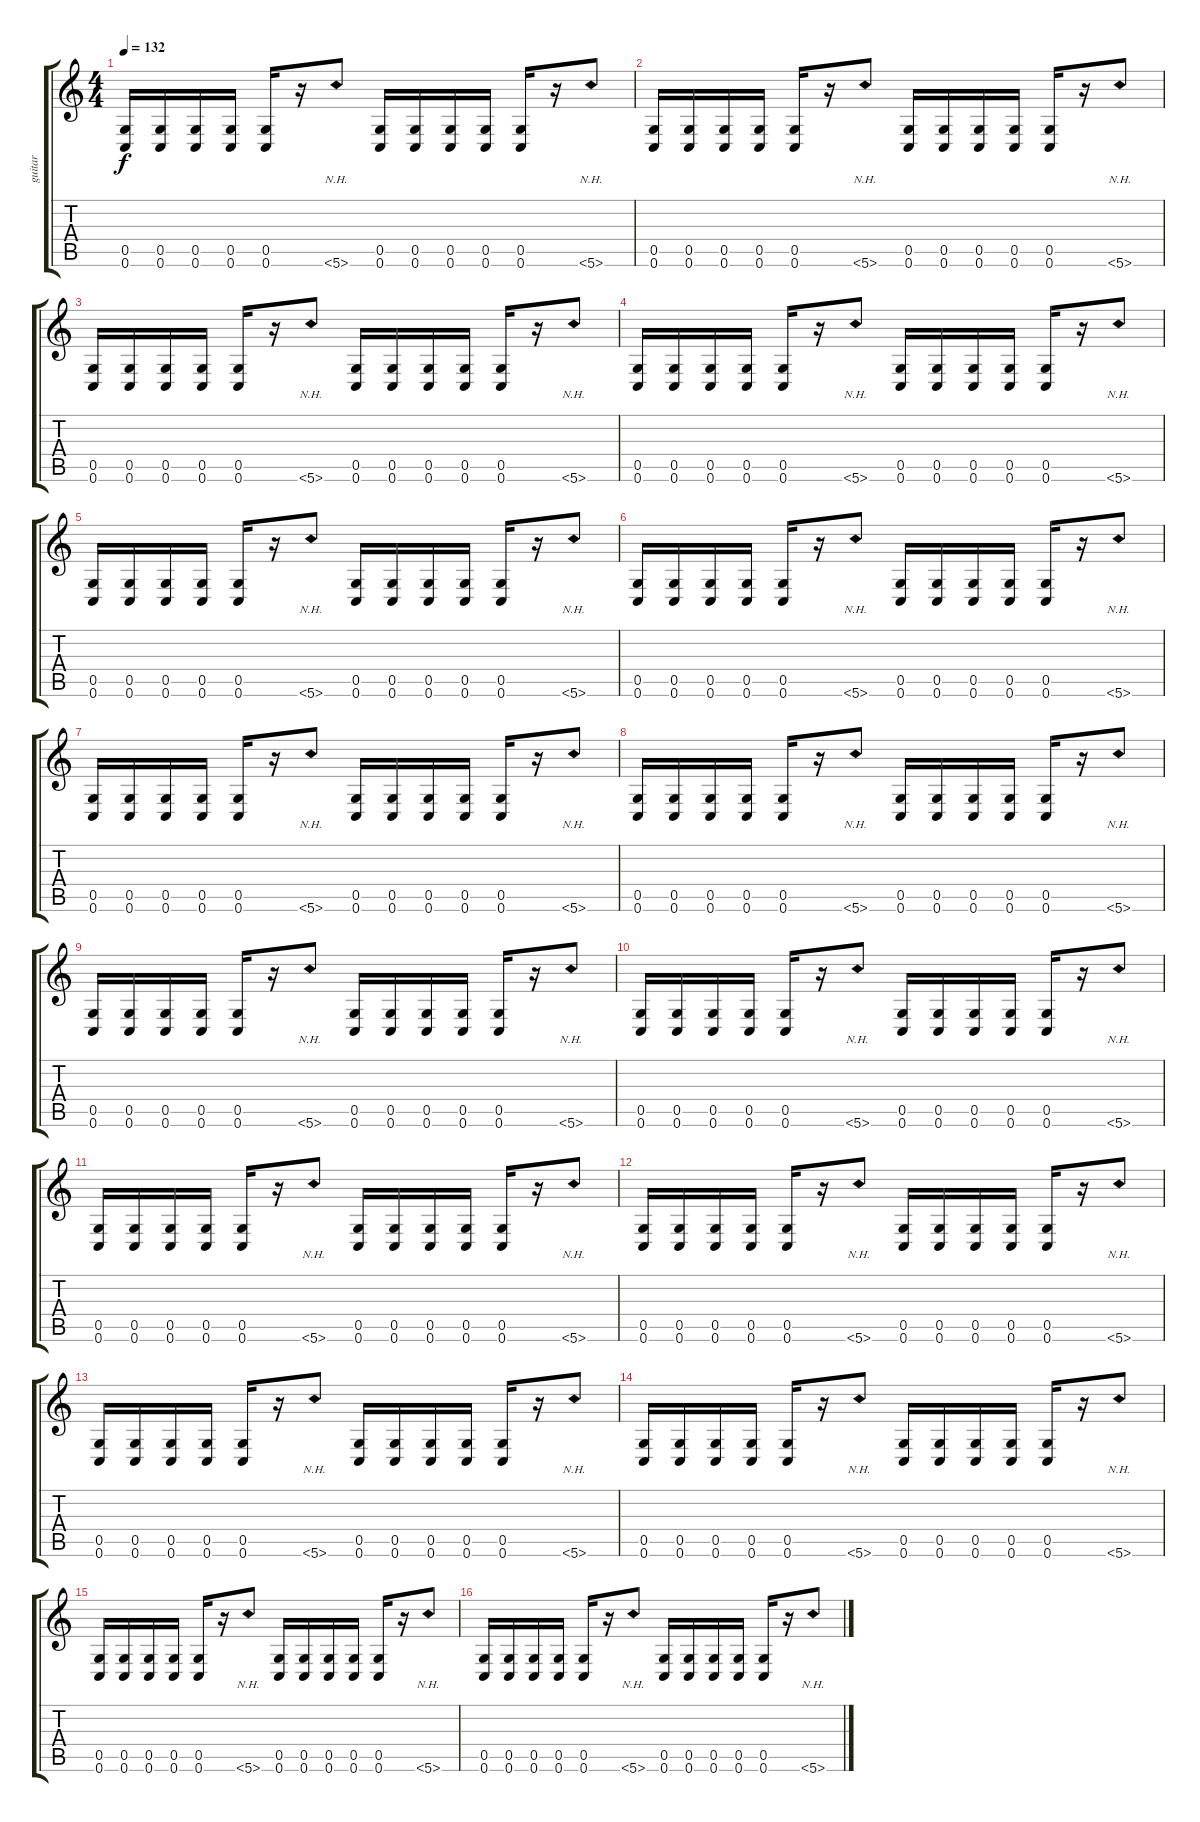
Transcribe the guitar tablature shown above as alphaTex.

\track ("guitar" "guitar") {instrument distortionguitar}
\staff {score tabs}
\tuning (D4 A3 F3 C3 G2 C2) {hide}
\ts (4 4)
\tempo 132
\clef g2
\ks c
(0.5 0.6).16{dy f} (0.5 0.6).16 (0.5 0.6).16 (0.5 0.6).16 (0.5 0.6).16 r.16 5.6{nh}.8 (0.5 0.6).16 (0.5 0.6).16 (0.5 0.6).16 (0.5 0.6).16 (0.5 0.6).16 r.16 5.6{nh}.8 |
(0.5 0.6).16 (0.5 0.6).16 (0.5 0.6).16 (0.5 0.6).16 (0.5 0.6).16 r.16 5.6{nh}.8 (0.5 0.6).16 (0.5 0.6).16 (0.5 0.6).16 (0.5 0.6).16 (0.5 0.6).16 r.16 5.6{nh}.8 |
(0.5 0.6).16 (0.5 0.6).16 (0.5 0.6).16 (0.5 0.6).16 (0.5 0.6).16 r.16 5.6{nh}.8 (0.5 0.6).16 (0.5 0.6).16 (0.5 0.6).16 (0.5 0.6).16 (0.5 0.6).16 r.16 5.6{nh}.8 |
(0.5 0.6).16 (0.5 0.6).16 (0.5 0.6).16 (0.5 0.6).16 (0.5 0.6).16 r.16 5.6{nh}.8 (0.5 0.6).16 (0.5 0.6).16 (0.5 0.6).16 (0.5 0.6).16 (0.5 0.6).16 r.16 5.6{nh}.8 |
(0.5 0.6).16 (0.5 0.6).16 (0.5 0.6).16 (0.5 0.6).16 (0.5 0.6).16 r.16 5.6{nh}.8 (0.5 0.6).16 (0.5 0.6).16 (0.5 0.6).16 (0.5 0.6).16 (0.5 0.6).16 r.16 5.6{nh}.8 |
(0.5 0.6).16 (0.5 0.6).16 (0.5 0.6).16 (0.5 0.6).16 (0.5 0.6).16 r.16 5.6{nh}.8 (0.5 0.6).16 (0.5 0.6).16 (0.5 0.6).16 (0.5 0.6).16 (0.5 0.6).16 r.16 5.6{nh}.8 |
(0.5 0.6).16 (0.5 0.6).16 (0.5 0.6).16 (0.5 0.6).16 (0.5 0.6).16 r.16 5.6{nh}.8 (0.5 0.6).16 (0.5 0.6).16 (0.5 0.6).16 (0.5 0.6).16 (0.5 0.6).16 r.16 5.6{nh}.8 |
(0.5 0.6).16 (0.5 0.6).16 (0.5 0.6).16 (0.5 0.6).16 (0.5 0.6).16 r.16 5.6{nh}.8 (0.5 0.6).16 (0.5 0.6).16 (0.5 0.6).16 (0.5 0.6).16 (0.5 0.6).16 r.16 5.6{nh}.8 |
(0.5 0.6).16 (0.5 0.6).16 (0.5 0.6).16 (0.5 0.6).16 (0.5 0.6).16 r.16 5.6{nh}.8 (0.5 0.6).16 (0.5 0.6).16 (0.5 0.6).16 (0.5 0.6).16 (0.5 0.6).16 r.16 5.6{nh}.8 |
(0.5 0.6).16 (0.5 0.6).16 (0.5 0.6).16 (0.5 0.6).16 (0.5 0.6).16 r.16 5.6{nh}.8 (0.5 0.6).16 (0.5 0.6).16 (0.5 0.6).16 (0.5 0.6).16 (0.5 0.6).16 r.16 5.6{nh}.8 |
(0.5 0.6).16 (0.5 0.6).16 (0.5 0.6).16 (0.5 0.6).16 (0.5 0.6).16 r.16 5.6{nh}.8 (0.5 0.6).16 (0.5 0.6).16 (0.5 0.6).16 (0.5 0.6).16 (0.5 0.6).16 r.16 5.6{nh}.8 |
(0.5 0.6).16 (0.5 0.6).16 (0.5 0.6).16 (0.5 0.6).16 (0.5 0.6).16 r.16 5.6{nh}.8 (0.5 0.6).16 (0.5 0.6).16 (0.5 0.6).16 (0.5 0.6).16 (0.5 0.6).16 r.16 5.6{nh}.8 |
(0.5 0.6).16 (0.5 0.6).16 (0.5 0.6).16 (0.5 0.6).16 (0.5 0.6).16 r.16 5.6{nh}.8 (0.5 0.6).16 (0.5 0.6).16 (0.5 0.6).16 (0.5 0.6).16 (0.5 0.6).16 r.16 5.6{nh}.8 |
(0.5 0.6).16 (0.5 0.6).16 (0.5 0.6).16 (0.5 0.6).16 (0.5 0.6).16 r.16 5.6{nh}.8 (0.5 0.6).16 (0.5 0.6).16 (0.5 0.6).16 (0.5 0.6).16 (0.5 0.6).16 r.16 5.6{nh}.8 |
(0.5 0.6).16 (0.5 0.6).16 (0.5 0.6).16 (0.5 0.6).16 (0.5 0.6).16 r.16 5.6{nh}.8 (0.5 0.6).16 (0.5 0.6).16 (0.5 0.6).16 (0.5 0.6).16 (0.5 0.6).16 r.16 5.6{nh}.8 |
(0.5 0.6).16 (0.5 0.6).16 (0.5 0.6).16 (0.5 0.6).16 (0.5 0.6).16 r.16 5.6{nh}.8 (0.5 0.6).16 (0.5 0.6).16 (0.5 0.6).16 (0.5 0.6).16 (0.5 0.6).16 r.16 5.6{nh}.8
